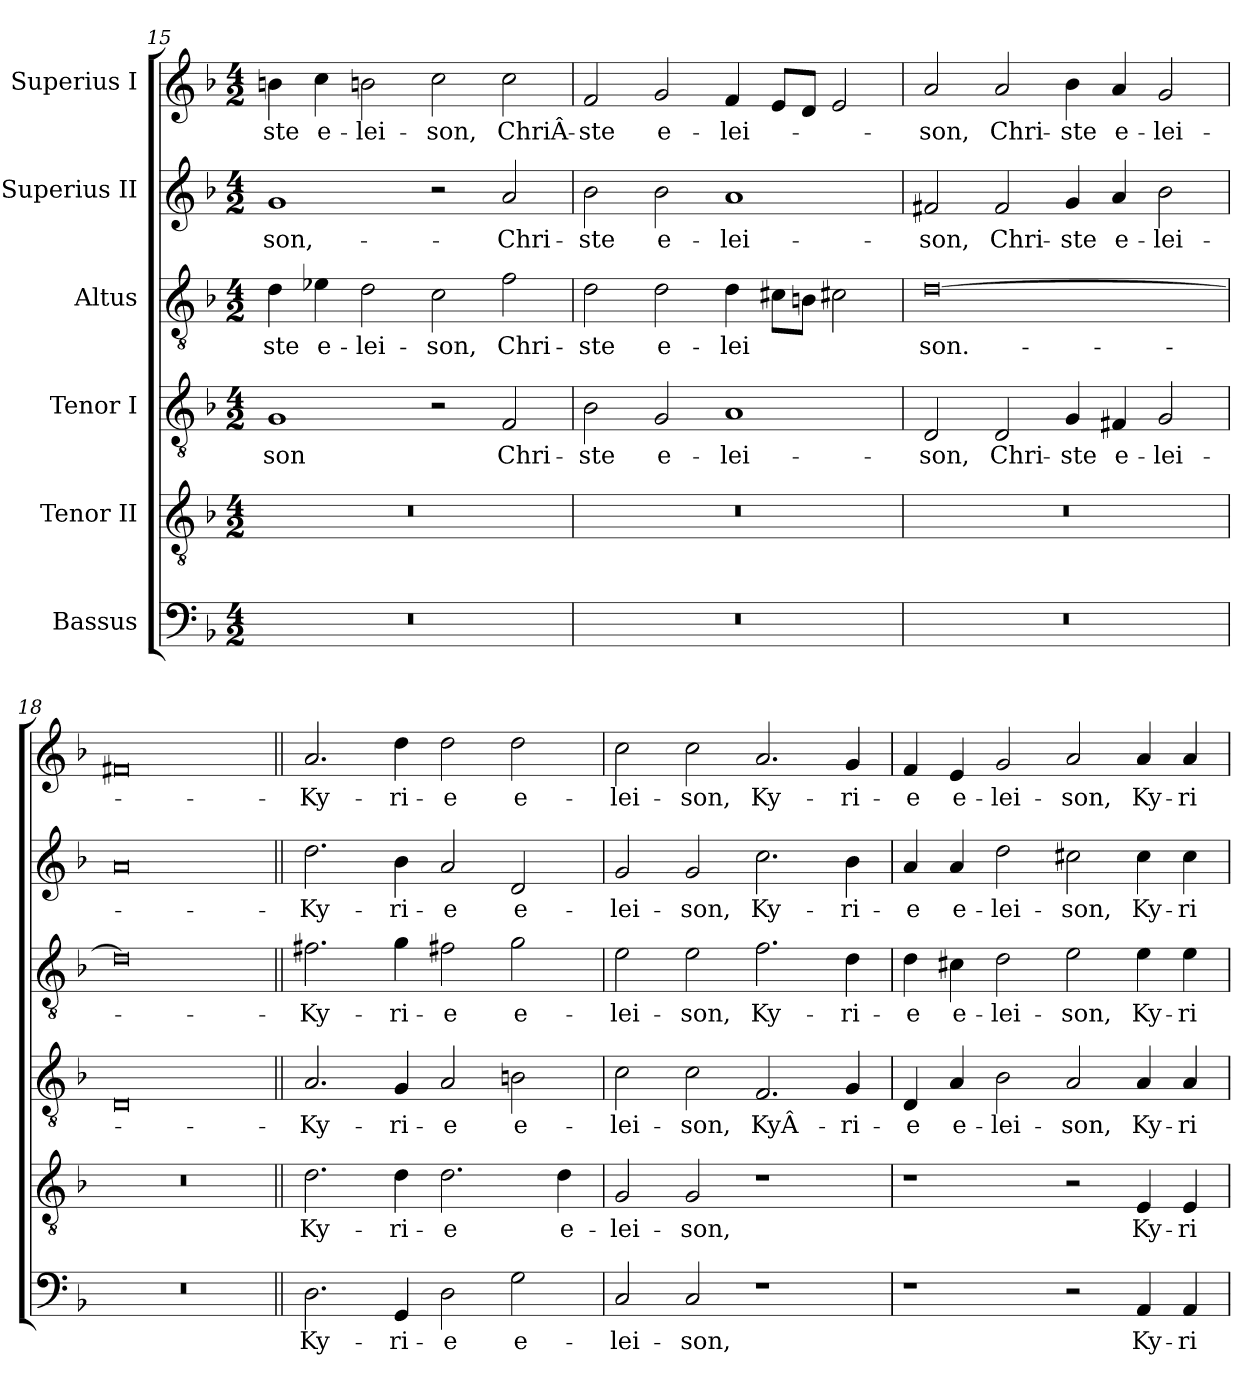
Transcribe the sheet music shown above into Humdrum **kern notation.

**kern	**text	**kern	**text	**kern	**text	**kern	**text	**kern	**text	**kern	**text
*part6	*part6	*part5	*part5	*part4	*part4	*part3	*part3	*part2	*part2	*part1	*part1
*staff6	*staff6	*staff5	*staff5	*staff4	*staff4	*staff3	*staff3	*staff2	*staff2	*staff1	*staff1
*I"Bassus	*	*I"Tenor II	*	*I"Tenor I	*	*I"Altus	*	*I"Superius II	*	*I"Superius I	*
*clefF4	*	*clefGv2	*	*clefGv2	*	*clefGv2	*	*clefG2	*	*clefG2	*
*k[b-]	*	*k[b-]	*	*k[b-]	*	*k[b-]	*	*k[b-]	*	*k[b-]	*
*M4/2	*	*M4/2	*	*M4/2	*	*M4/2	*	*M4/2	*	*M4/2	*
=15	=15	=15	=15	=15	=15	=15	=15	=15	=15	=15	=15
0r	.	0r	.	1G/	-son	4d\	-ste	1g/	son,-	4bn\	-ste
.	.	.	.	.	.	4e-X\	e-	.	.	4cc\	e-
.	.	.	.	.	.	2d\	-lei-	.	.	2bn\	-lei-
.	.	.	.	2r	.	2c\	-son,	2r	.	2cc\	-son,
.	.	.	.	2F/	Chri-	2f\	Chri-	2a/	Chri-	2cc\	ChriÂ­-
=16	=16	=16	=16	=16	=16	=16	=16	=16	=16	=16	=16
0r	.	0r	.	2B-\	-ste	2d\	-ste	2b-\	-ste	2f/	-ste
.	.	.	.	2G/	e-	2d\	e-	2b-\	e-	2g/	e-
.	.	.	.	1A/	-lei-	4d\	-lei	1a/	-lei-	4f/	-lei-
.	.	.	.	.	.	8c#X\L	.	.	.	8e/L	.
.	.	.	.	.	.	8Bn\J	.	.	.	8d/J	.
.	.	.	.	.	.	2c#X\	.	.	.	2e/	.
=17	=17	=17	=17	=17	=17	=17	=17	=17	=17	=17	=17
0r	.	0r	.	2D/	-son,	[0d\	son.-	2f#X/	-son,	2a/	-son,
.	.	.	.	2D/	Chri-	.	.	2f#/	Chri-	2a/	Chri-
.	.	.	.	4G/	-ste	.	.	4g/	-ste	4b-\	-ste
.	.	.	.	4F#X/	e-	.	.	4a/	e-	4a/	e-
.	.	.	.	2G/	-lei-	.	.	2b-\	-lei-	2g/	-lei-
=18	=18	=18	=18	=18	=18	=18	=18	=18	=18	=18	=18
0r	.	0r	.	0D/	.	0d\]	.	0a/	.	0f#X/	.
=19||	=19||	=19||	=19||	=19||	=19||	=19||	=19||	=19||	=19||	=19||	=19||
2.D\	Ky-	2.d\	Ky-	2.A/	Ky-	2.f#X\	Ky-	2.dd\	Ky-	2.a/	Ky-
4GG/	-ri-	4d\	-ri-	4G/	-ri-	4g\	-ri-	4b-\	-ri-	4dd\	-ri-
2D\	-e	2.d\	-e	2A/	-e	2f#X\	-e	2a/	-e	2dd\	-e
2G\	e-	.	.	2Bn\	e-	2g\	e-	2d/	e-	2dd\	e-
.	.	4d\	e-	.	.	.	.	.	.	.	.
=20	=20	=20	=20	=20	=20	=20	=20	=20	=20	=20	=20
2C/	-lei-	2G/	-lei-	2c\	-lei-	2e\	-lei-	2g/	-lei-	2cc\	-lei-
2C/	-son,	2G/	-son,	2c\	-son,	2e\	-son,	2g/	-son,	2cc\	-son,
1r	.	1r	.	2.F/	KyÂ­-	2.f\	Ky-	2.cc\	Ky-	2.a/	Ky-
.	.	.	.	4G/	-ri-	4d\	-ri-	4b-\	-ri-	4g/	-ri-
=21	=21	=21	=21	=21	=21	=21	=21	=21	=21	=21	=21
1r	.	1r	.	4D/	-e	4d\	-e	4a/	-e	4f/	-e
.	.	.	.	4A/	e-	4c#X\	e-	4a/	e-	4e/	e-
.	.	.	.	2B-\	-lei-	2d\	-lei-	2dd\	-lei-	2g/	-lei-
2r	.	2r	.	2A/	-son,	2e\	-son,	2cc#X\	-son,	2a/	-son,
4AA/	Ky-	4E/	Ky-	4A/	Ky-	4e\	Ky-	4cc#\	Ky-	4a/	Ky-
4AA/	-ri	4E/	-ri	4A/	-ri	4e\	-ri	4cc#\	-ri	4a/	-ri
=	=	=	=	=	=	=	=	=	=	=	=
*-	*-	*-	*-	*-	*-	*-	*-	*-	*-	*-	*-
